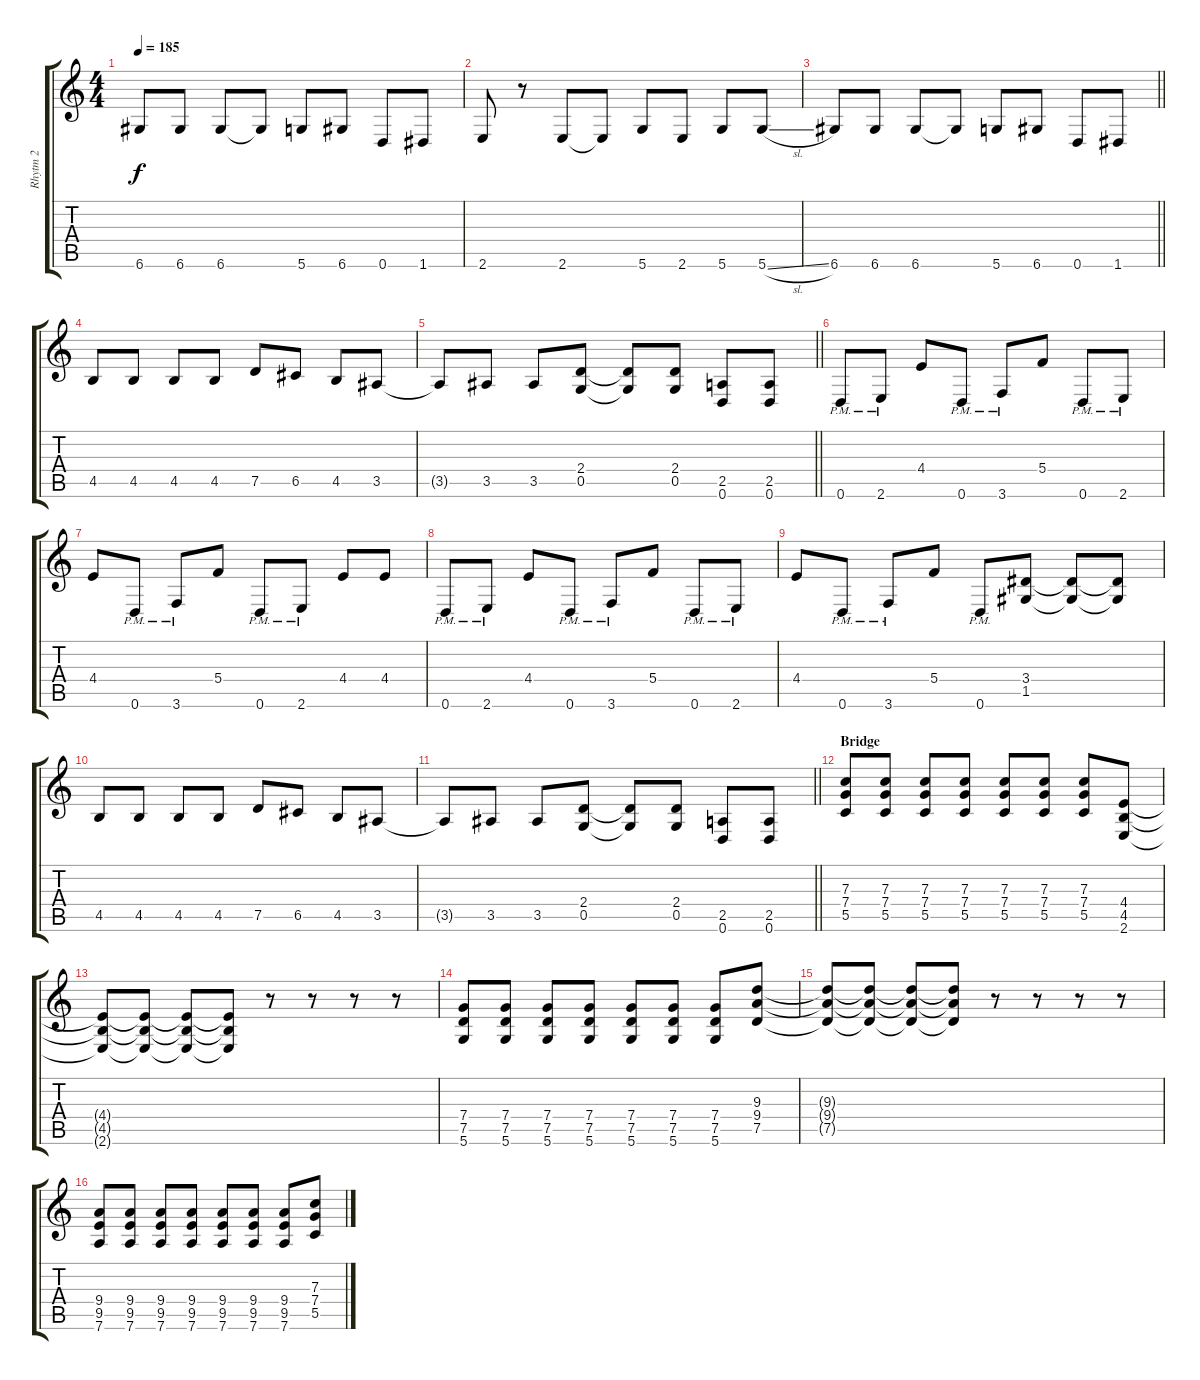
\track ("Rhytm 2" "Rhytm 2") {instrument overdrivenguitar}
\staff {score tabs}
\tuning (D4 A3 F3 C3 G2 D2) {hide}
\ts (4 4)
\tempo 185
\clef g2
\ks c
6.6.8{dy f} 6.6.8 6.6.8 6.6{t}.8 5.6.8 6.6.8 0.6.8 1.6.8 |
2.6.8 r.8 2.6.8 2.6{t}.8 5.6.8 2.6.8 5.6.8 5.6{sl}.8 |
\barLineRight lightlight
6.6.8 6.6.8 6.6.8 6.6{t}.8 5.6.8 6.6.8 0.6.8 1.6.8 |
4.5.8 4.5.8 4.5.8 4.5.8 7.5.8 6.5.8 4.5.8 3.5.8 |
\barLineRight lightlight
3.5{t}.8 3.5.8 3.5.8 (2.4 0.5).8 (2.4{t} 0.5{t}).8 (2.4 0.5).8 (2.5 0.6).8 (2.5 0.6).8 |
0.6{pm}.8 2.6{pm}.8 4.4.8 0.6{pm}.8 3.6{pm}.8 5.4.8 0.6{pm}.8 2.6{pm}.8 |
4.4.8 0.6{pm}.8 3.6{pm}.8 5.4.8 0.6{pm}.8 2.6{pm}.8 4.4.8 4.4.8 |
0.6{pm}.8 2.6{pm}.8 4.4.8 0.6{pm}.8 3.6{pm}.8 5.4.8 0.6{pm}.8 2.6{pm}.8 |
4.4.8 0.6{pm}.8 3.6{pm}.8 5.4.8 0.6{pm}.8 (3.4 1.5).8 (3.4{t} 1.5{t}).8 (3.4{t} 1.5{t}).8 |
4.5.8 4.5.8 4.5.8 4.5.8 7.5.8 6.5.8 4.5.8 3.5.8 |
\barLineRight lightlight
3.5{t}.8 3.5.8 3.5.8 (2.4 0.5).8 (2.4{t} 0.5{t}).8 (2.4 0.5).8 (2.5 0.6).8 (2.5 0.6).8 |
\section ("" "Bridge")
(7.3 7.4 5.5).8 (7.3 7.4 5.5).8 (7.3 7.4 5.5).8 (7.3 7.4 5.5).8 (7.3 7.4 5.5).8 (7.3 7.4 5.5).8 (7.3 7.4 5.5).8 (4.4 4.5 2.6).8 |
(4.4{t} 4.5{t} 2.6{t}).8 (4.4{t} 4.5{t} 2.6{t}).8 (4.4{t} 4.5{t} 2.6{t}).8 (4.4{t} 4.5{t} 2.6{t}).8 r.8 r.8 r.8 r.8 |
(7.4 7.5 5.6).8 (7.4 7.5 5.6).8 (7.4 7.5 5.6).8 (7.4 7.5 5.6).8 (7.4 7.5 5.6).8 (7.4 7.5 5.6).8 (7.4 7.5 5.6).8 (9.3 9.4 7.5).8 |
(9.3{t} 9.4{t} 7.5{t}).8 (9.3{t} 9.4{t} 7.5{t}).8 (9.3{t} 9.4{t} 7.5{t}).8 (9.3{t} 9.4{t} 7.5{t}).8 r.8 r.8 r.8 r.8 |
(9.4 9.5 7.6).8 (9.4 9.5 7.6).8 (9.4 9.5 7.6).8 (9.4 9.5 7.6).8 (9.4 9.5 7.6).8 (9.4 9.5 7.6).8 (9.4 9.5 7.6).8 (7.3 7.4 5.5).8
